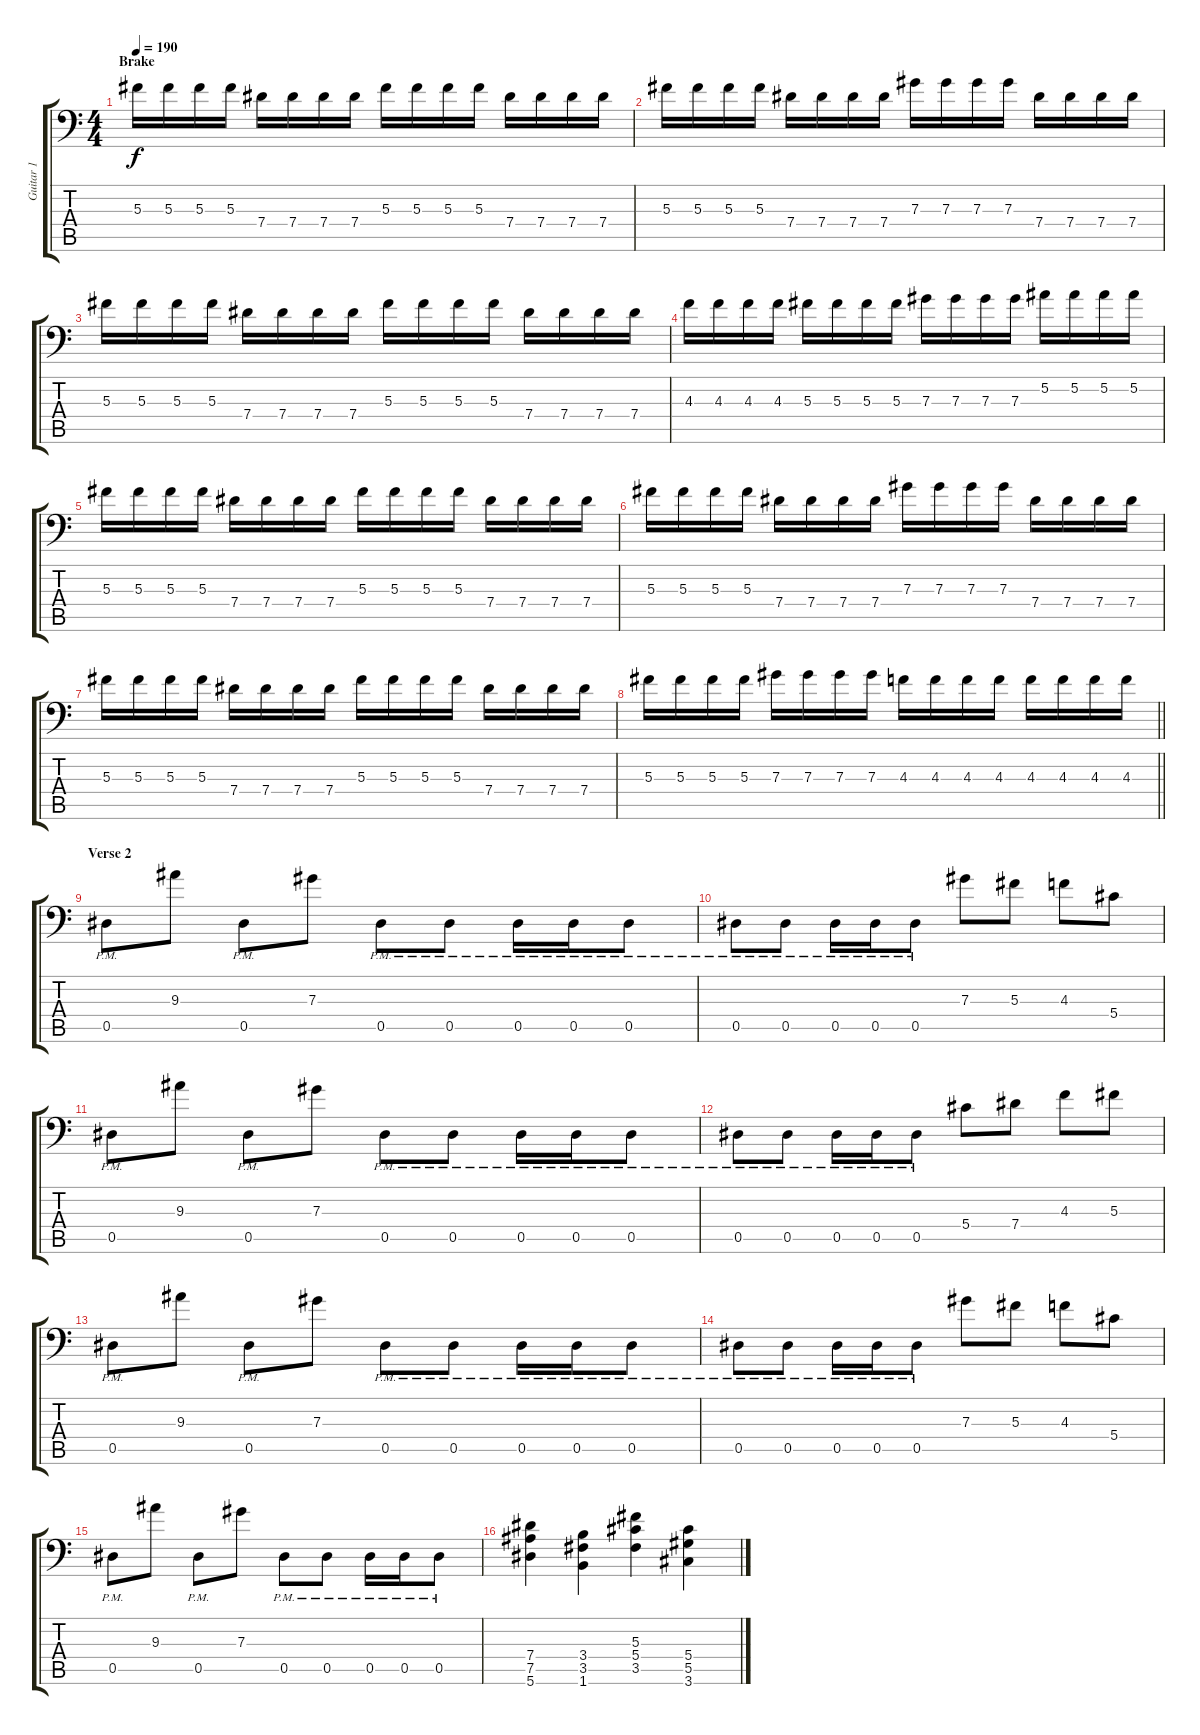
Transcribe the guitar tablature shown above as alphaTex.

\track ("Guitar 1" "Guitar 1") {instrument distortionguitar}
\staff {score tabs}
\tuning (Bb3 F3 Db3 Ab2 Eb2 Bb1) {hide}
\ts (4 4)
\section ("" "Brake")
\tempo 190
\clef f4
\ks c
5.3.16{dy f} 5.3.16 5.3.16 5.3.16 7.4.16 7.4.16 7.4.16 7.4.16 5.3.16 5.3.16 5.3.16 5.3.16 7.4.16 7.4.16 7.4.16 7.4.16 |
5.3.16 5.3.16 5.3.16 5.3.16 7.4.16 7.4.16 7.4.16 7.4.16 7.3.16 7.3.16 7.3.16 7.3.16 7.4.16 7.4.16 7.4.16 7.4.16 |
5.3.16 5.3.16 5.3.16 5.3.16 7.4.16 7.4.16 7.4.16 7.4.16 5.3.16 5.3.16 5.3.16 5.3.16 7.4.16 7.4.16 7.4.16 7.4.16 |
4.3.16 4.3.16 4.3.16 4.3.16 5.3.16 5.3.16 5.3.16 5.3.16 7.3.16 7.3.16 7.3.16 7.3.16 5.2.16 5.2.16 5.2.16 5.2.16 |
5.3.16 5.3.16 5.3.16 5.3.16 7.4.16 7.4.16 7.4.16 7.4.16 5.3.16 5.3.16 5.3.16 5.3.16 7.4.16 7.4.16 7.4.16 7.4.16 |
5.3.16 5.3.16 5.3.16 5.3.16 7.4.16 7.4.16 7.4.16 7.4.16 7.3.16 7.3.16 7.3.16 7.3.16 7.4.16 7.4.16 7.4.16 7.4.16 |
5.3.16 5.3.16 5.3.16 5.3.16 7.4.16 7.4.16 7.4.16 7.4.16 5.3.16 5.3.16 5.3.16 5.3.16 7.4.16 7.4.16 7.4.16 7.4.16 |
\barLineRight lightlight
5.3.16 5.3.16 5.3.16 5.3.16 7.3.16 7.3.16 7.3.16 7.3.16 4.3.16 4.3.16 4.3.16 4.3.16 4.3.16 4.3.16 4.3.16 4.3.16 |
\section ("" "Verse 2")
0.5{pm}.8 9.3.8 0.5{pm}.8 7.3.8 0.5{pm}.8 0.5{pm}.8 0.5{pm}.16 0.5{pm}.16 0.5{pm}.8 |
0.5{pm}.8 0.5{pm}.8 0.5{pm}.16 0.5{pm}.16 0.5{pm}.8 7.3.8 5.3.8 4.3.8 5.4.8 |
0.5{pm}.8 9.3.8 0.5{pm}.8 7.3.8 0.5{pm}.8 0.5{pm}.8 0.5{pm}.16 0.5{pm}.16 0.5{pm}.8 |
0.5{pm}.8 0.5{pm}.8 0.5{pm}.16 0.5{pm}.16 0.5{pm}.8 5.4.8 7.4.8 4.3.8 5.3.8 |
0.5{pm}.8 9.3.8 0.5{pm}.8 7.3.8 0.5{pm}.8 0.5{pm}.8 0.5{pm}.16 0.5{pm}.16 0.5{pm}.8 |
0.5{pm}.8 0.5{pm}.8 0.5{pm}.16 0.5{pm}.16 0.5{pm}.8 7.3.8 5.3.8 4.3.8 5.4.8 |
0.5{pm}.8 9.3.8 0.5{pm}.8 7.3.8 0.5{pm}.8 0.5{pm}.8 0.5{pm}.16 0.5{pm}.16 0.5{pm}.8 |
(7.4 7.5 5.6).4 (3.4 3.5 1.6).4 (5.3 5.4 3.5).4 (5.4 5.5 3.6).4
